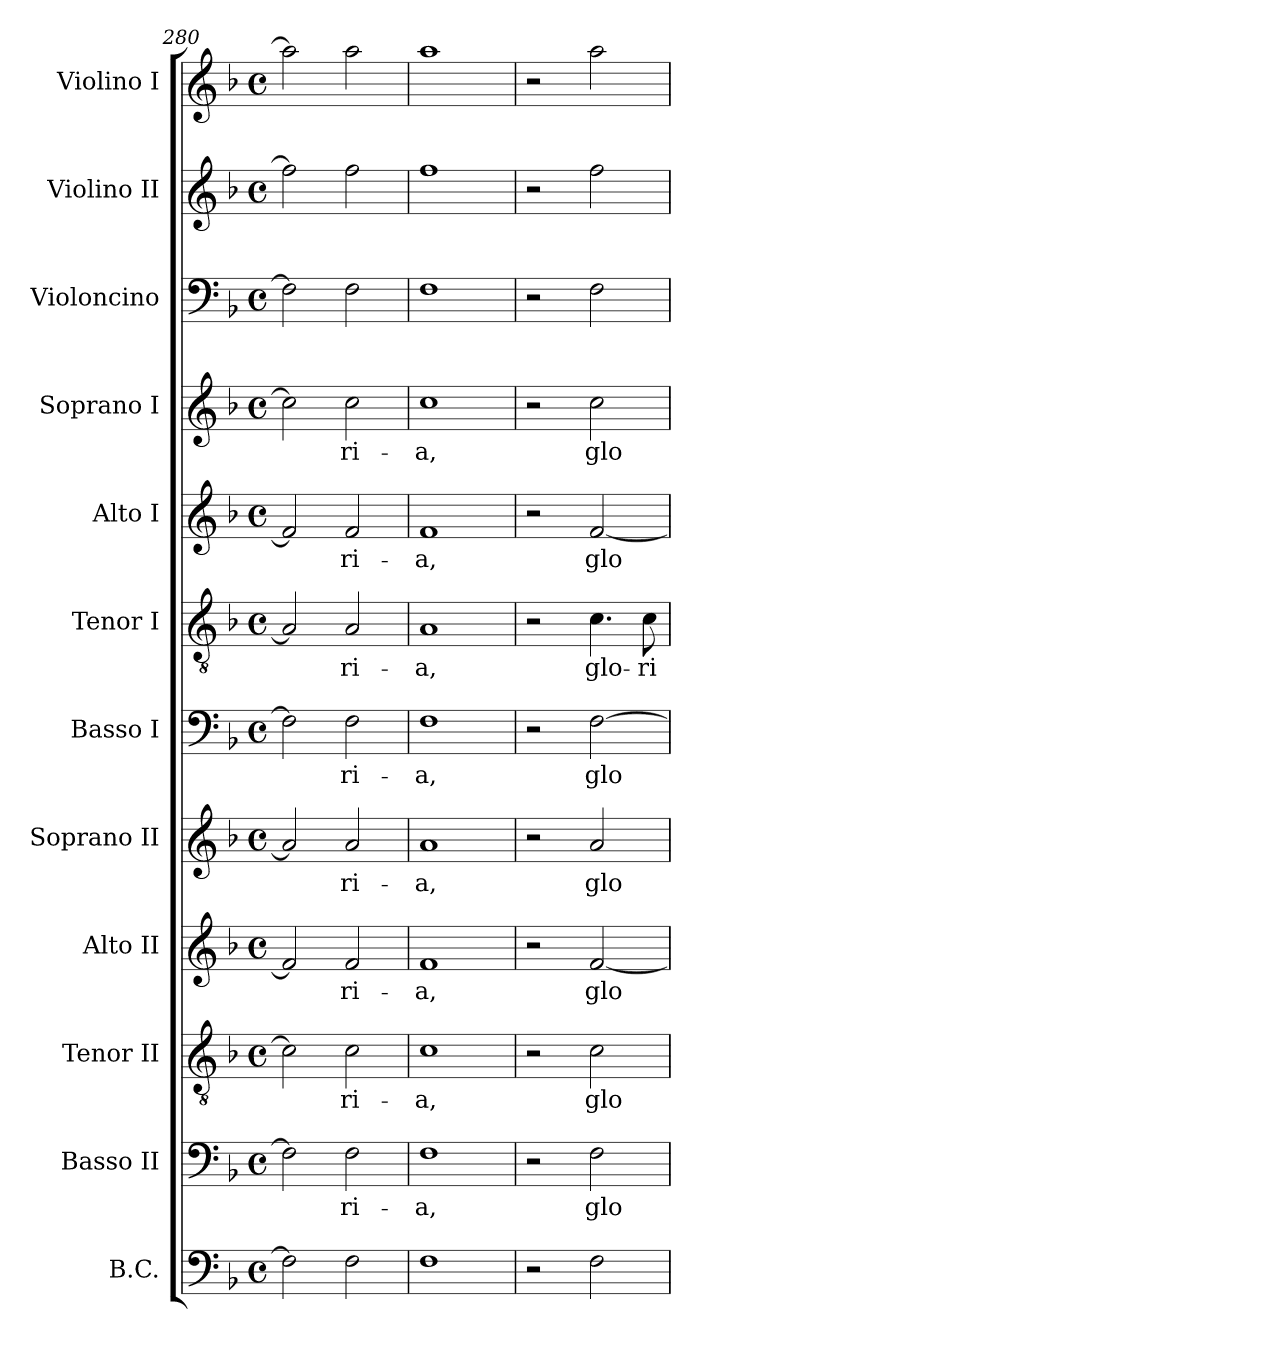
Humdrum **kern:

**kern	**kern	**text	**kern	**text	**kern	**text	**kern	**text	**kern	**text	**kern	**text	**kern	**text	**kern	**text	**kern	**kern	**kern
*part12	*part11	*part11	*part10	*part10	*part9	*part9	*part8	*part8	*part7	*part7	*part6	*part6	*part5	*part5	*part4	*part4	*part3	*part2	*part1
*staff12	*staff11	*staff11	*staff10	*staff10	*staff9	*staff9	*staff8	*staff8	*staff7	*staff7	*staff6	*staff6	*staff5	*staff5	*staff4	*staff4	*staff3	*staff2	*staff1
*I"B.C.	*I"Basso II	*	*I"Tenor II	*	*I"Alto II	*	*I"Soprano II	*	*I"Basso I	*	*I"Tenor I	*	*I"Alto I	*	*I"Soprano I	*	*I"Violoncino	*I"Violino II	*I"Violino I
*I'BC	*I'B 2	*	*I'T 2	*	*I'A 2	*	*I'S 2	*	*I'B 1	*	*I'T 1	*	*I'A 1	*	*I'S 1	*	*I'Vc.	*I'Vln. II	*I'Vln. I
*clefF4	*clefF4	*	*clefGv2	*	*clefG2	*	*clefG2	*	*clefF4	*	*clefGv2	*	*clefG2	*	*clefG2	*	*clefF4	*clefG2	*clefG2
*k[b-]	*k[b-]	*	*k[b-]	*	*k[b-]	*	*k[b-]	*	*k[b-]	*	*k[b-]	*	*k[b-]	*	*k[b-]	*	*k[b-]	*k[b-]	*k[b-]
*F:	*F:	*	*F:	*	*F:	*	*F:	*	*F:	*	*F:	*	*F:	*	*F:	*	*F:	*F:	*F:
*M4/4	*M4/4	*	*M4/4	*	*M4/4	*	*M4/4	*	*M4/4	*	*M4/4	*	*M4/4	*	*M4/4	*	*M4/4	*M4/4	*M4/4
*met(c)	*met(c)	*	*met(c)	*	*met(c)	*	*met(c)	*	*met(c)	*	*met(c)	*	*met(c)	*	*met(c)	*	*met(c)	*met(c)	*met(c)
=280	=280	=280	=280	=280	=280	=280	=280	=280	=280	=280	=280	=280	=280	=280	=280	=280	=280	=280	=280
2F\]	2F\]	.	2c\]	.	2f/]	.	2a/]	.	2F\]	.	2A/]	.	2f/]	.	2cc\]	.	2F\]	2ff\]	2aa\]
!	!	!LO:LY:b	!	!	!	!	!	!	!	!	!	!	!	!	!	!	!	!	!
!	!	!	!	!LO:LY:b	!	!	!	!	!	!	!	!	!	!	!	!	!	!	!
!	!	!	!	!	!	!LO:LY:b	!	!	!	!	!	!	!	!	!	!	!	!	!
!	!	!	!	!	!	!	!	!LO:LY:b	!	!	!	!	!	!	!	!	!	!	!
!	!	!	!	!	!	!	!	!	!	!LO:LY:b	!	!	!	!	!	!	!	!	!
!	!	!	!	!	!	!	!	!	!	!	!	!LO:LY:b	!	!	!	!	!	!	!
!	!	!	!	!	!	!	!	!	!	!	!	!	!	!LO:LY:b	!	!	!	!	!
!	!	!	!	!	!	!	!	!	!	!	!	!	!	!	!	!LO:LY:b	!	!	!
2F\	2F\	-ri-	2c\	-ri-	2f/	-ri-	2a/	-ri-	2F\	-ri-	2A/	-ri-	2f/	-ri-	2cc\	-ri-	2F\	2ff\	2aa\
=281	=281	=281	=281	=281	=281	=281	=281	=281	=281	=281	=281	=281	=281	=281	=281	=281	=281	=281	=281
!	!	!LO:LY:b	!	!	!	!	!	!	!	!	!	!	!	!	!	!	!	!	!
!	!	!	!	!LO:LY:b	!	!	!	!	!	!	!	!	!	!	!	!	!	!	!
!	!	!	!	!	!	!LO:LY:b	!	!	!	!	!	!	!	!	!	!	!	!	!
!	!	!	!	!	!	!	!	!LO:LY:b	!	!	!	!	!	!	!	!	!	!	!
!	!	!	!	!	!	!	!	!	!	!LO:LY:b	!	!	!	!	!	!	!	!	!
!	!	!	!	!	!	!	!	!	!	!	!	!LO:LY:b	!	!	!	!	!	!	!
!	!	!	!	!	!	!	!	!	!	!	!	!	!	!LO:LY:b	!	!	!	!	!
!	!	!	!	!	!	!	!	!	!	!	!	!	!	!	!	!LO:LY:b	!	!	!
1F	1F	-a,	1c	-a,	1f	-a,	1a	-a,	1F	-a,	1A	-a,	1f	-a,	1cc	-a,	1F	1ff	1aa
=282	=282	=282	=282	=282	=282	=282	=282	=282	=282	=282	=282	=282	=282	=282	=282	=282	=282	=282	=282
2r	2r	.	2r	.	2r	.	2r	.	2r	.	2r	.	2r	.	2r	.	2r	2r	2r
!	!	!LO:LY:b	!	!	!	!	!	!	!	!	!	!	!	!	!	!	!	!	!
!	!	!	!	!LO:LY:b	!	!	!	!	!	!	!	!	!	!	!	!	!	!	!
!	!	!	!	!	!	!LO:LY:b	!	!	!	!	!	!	!	!	!	!	!	!	!
!	!	!	!	!	!	!	!	!LO:LY:b	!	!	!	!	!	!	!	!	!	!	!
!	!	!	!	!	!	!	!	!	!	!LO:LY:b	!	!	!	!	!	!	!	!	!
!	!	!	!	!	!	!	!	!	!	!	!	!LO:LY:b	!	!	!	!	!	!	!
!	!	!	!	!	!	!	!	!	!	!	!	!	!	!LO:LY:b	!	!	!	!	!
!	!	!	!	!	!	!	!	!	!	!	!	!	!	!	!	!LO:LY:b	!	!	!
2F\	2F\	glo-	2c\	glo-	[2f/	glo-	2a/	glo-	[2F\	glo-	4.c\	glo-	[2f/	glo-	2cc\	glo-	2F\	2ff\	2aa\
!	!	!	!	!	!	!	!	!	!	!	!	!LO:LY:b	!	!	!	!	!	!	!
.	.	.	.	.	.	.	.	.	.	.	8c\	-ri-	.	.	.	.	.	.	.
=	=	=	=	=	=	=	=	=	=	=	=	=	=	=	=	=	=	=	=
*-	*-	*-	*-	*-	*-	*-	*-	*-	*-	*-	*-	*-	*-	*-	*-	*-	*-	*-	*-
